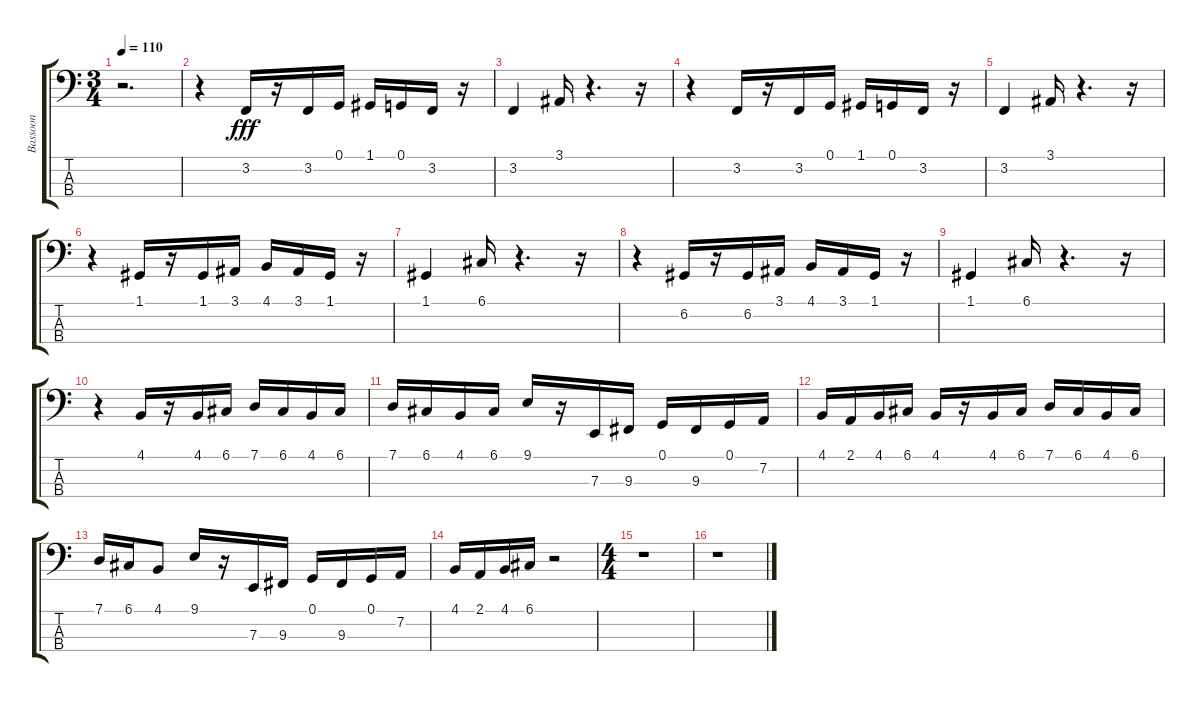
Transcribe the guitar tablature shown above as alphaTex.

\track ("Bassoon" "Bassoon") {instrument bassoon}
\staff {score tabs}
\tuning (G2 D2 A1 E1) {hide}
\ts (3 4)
\tempo 110
\clef f4
\ks c
r.2{d dy fff instrument bassoon} |
r.4 3.2.16 r.16 3.2.16 0.1.16 1.1.16 0.1.16 3.2.16 r.16 |
3.2.4 3.1.16 r.4{d} r.16 |
r.4 3.2.16 r.16 3.2.16 0.1.16 1.1.16 0.1.16 3.2.16 r.16 |
3.2.4 3.1.16 r.4{d} r.16 |
r.4 1.1.16 r.16 1.1.16 3.1.16 4.1.16 3.1.16 1.1.16 r.16 |
1.1.4 6.1.16 r.4{d} r.16 |
r.4 6.2.16 r.16 6.2.16 3.1.16 4.1.16 3.1.16 1.1.16 r.16 |
1.1.4 6.1.16 r.4{d} r.16 |
r.4 4.1.16 r.16 4.1.16 6.1.16 7.1.16 6.1.16 4.1.16 6.1.16 |
7.1.16 6.1.16 4.1.16 6.1.16 9.1.16 r.16 7.3.16 9.3.16 0.1.16 9.3.16 0.1.16 7.2.16 |
4.1.16 2.1.16 4.1.16 6.1.16 4.1.16 r.16 4.1.16 6.1.16 7.1.16 6.1.16 4.1.16 6.1.16 |
7.1.16 6.1.16 4.1.8 9.1.16 r.16 7.3.16 9.3.16 0.1.16 9.3.16 0.1.16 7.2.16 |
4.1.16 2.1.16 4.1.16 6.1.16 r.2 |
\ts (4 4)
r.1 |
r.1
